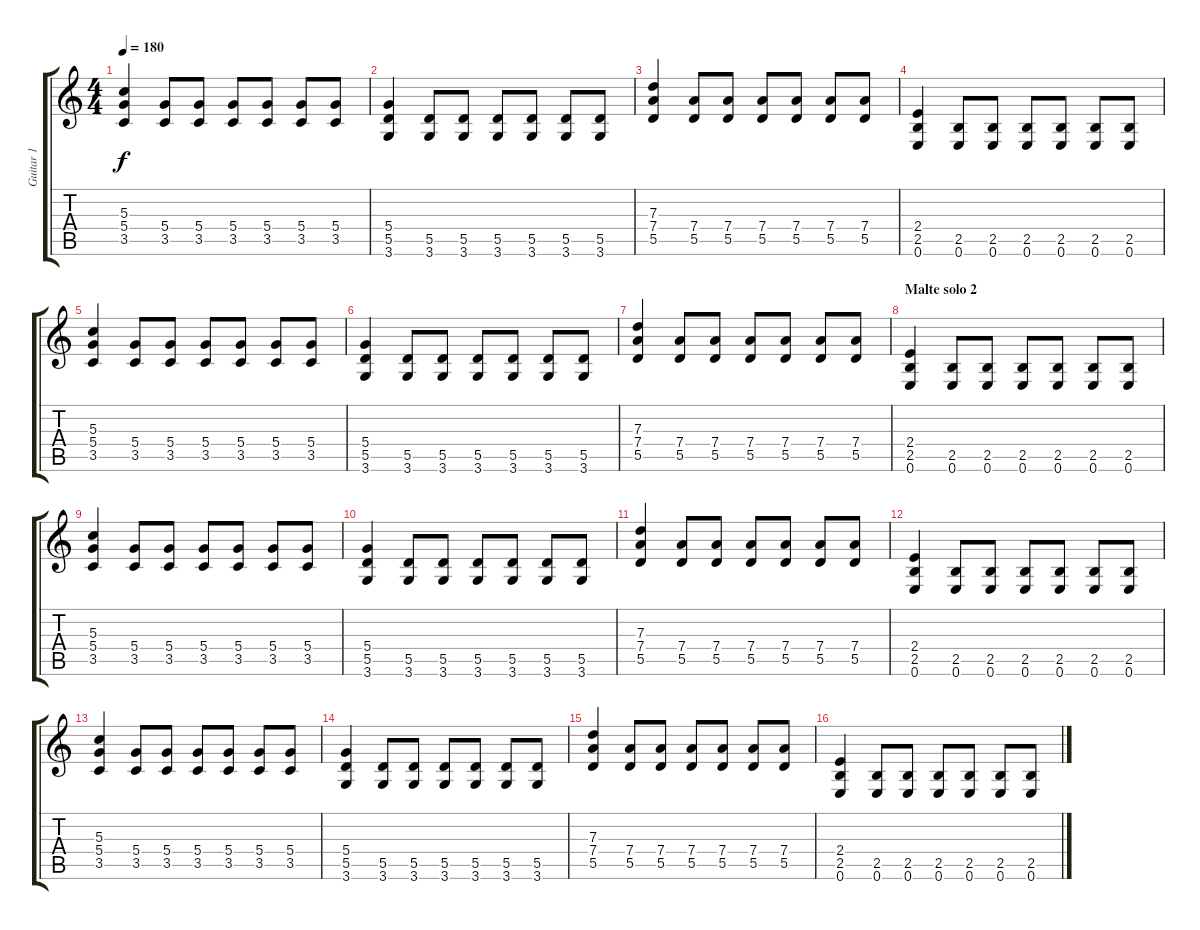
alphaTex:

\track ("Guitar 1" "Guitar 1") {instrument distortionguitar}
\staff {score tabs}
\tuning (E4 B3 G3 D3 A2 E2) {hide}
\ts (4 4)
\tempo 180
\clef g2
\ks c
(5.3 5.4 3.5).4{dy f} (5.4 3.5).8 (5.4 3.5).8 (5.4 3.5).8 (5.4 3.5).8 (5.4 3.5).8 (5.4 3.5).8 |
(5.4 5.5 3.6).4 (5.5 3.6).8 (5.5 3.6).8 (5.5 3.6).8 (5.5 3.6).8 (5.5 3.6).8 (5.5 3.6).8 |
(7.3 7.4 5.5).4 (7.4 5.5).8 (7.4 5.5).8 (7.4 5.5).8 (7.4 5.5).8 (7.4 5.5).8 (7.4 5.5).8 |
(2.4 2.5 0.6).4 (2.5 0.6).8 (2.5 0.6).8 (2.5 0.6).8 (2.5 0.6).8 (2.5 0.6).8 (2.5 0.6).8 |
(5.3 5.4 3.5).4 (5.4 3.5).8 (5.4 3.5).8 (5.4 3.5).8 (5.4 3.5).8 (5.4 3.5).8 (5.4 3.5).8 |
(5.4 5.5 3.6).4 (5.5 3.6).8 (5.5 3.6).8 (5.5 3.6).8 (5.5 3.6).8 (5.5 3.6).8 (5.5 3.6).8 |
(7.3 7.4 5.5).4 (7.4 5.5).8 (7.4 5.5).8 (7.4 5.5).8 (7.4 5.5).8 (7.4 5.5).8 (7.4 5.5).8 |
\section ("" "Malte solo 2")
(2.4 2.5 0.6).4 (2.5 0.6).8 (2.5 0.6).8 (2.5 0.6).8 (2.5 0.6).8 (2.5 0.6).8 (2.5 0.6).8 |
(5.3 5.4 3.5).4 (5.4 3.5).8 (5.4 3.5).8 (5.4 3.5).8 (5.4 3.5).8 (5.4 3.5).8 (5.4 3.5).8 |
(5.4 5.5 3.6).4 (5.5 3.6).8 (5.5 3.6).8 (5.5 3.6).8 (5.5 3.6).8 (5.5 3.6).8 (5.5 3.6).8 |
(7.3 7.4 5.5).4 (7.4 5.5).8 (7.4 5.5).8 (7.4 5.5).8 (7.4 5.5).8 (7.4 5.5).8 (7.4 5.5).8 |
(2.4 2.5 0.6).4 (2.5 0.6).8 (2.5 0.6).8 (2.5 0.6).8 (2.5 0.6).8 (2.5 0.6).8 (2.5 0.6).8 |
(5.3 5.4 3.5).4 (5.4 3.5).8 (5.4 3.5).8 (5.4 3.5).8 (5.4 3.5).8 (5.4 3.5).8 (5.4 3.5).8 |
(5.4 5.5 3.6).4 (5.5 3.6).8 (5.5 3.6).8 (5.5 3.6).8 (5.5 3.6).8 (5.5 3.6).8 (5.5 3.6).8 |
(7.3 7.4 5.5).4 (7.4 5.5).8 (7.4 5.5).8 (7.4 5.5).8 (7.4 5.5).8 (7.4 5.5).8 (7.4 5.5).8 |
(2.4 2.5 0.6).4 (2.5 0.6).8 (2.5 0.6).8 (2.5 0.6).8 (2.5 0.6).8 (2.5 0.6).8 (2.5 0.6).8
